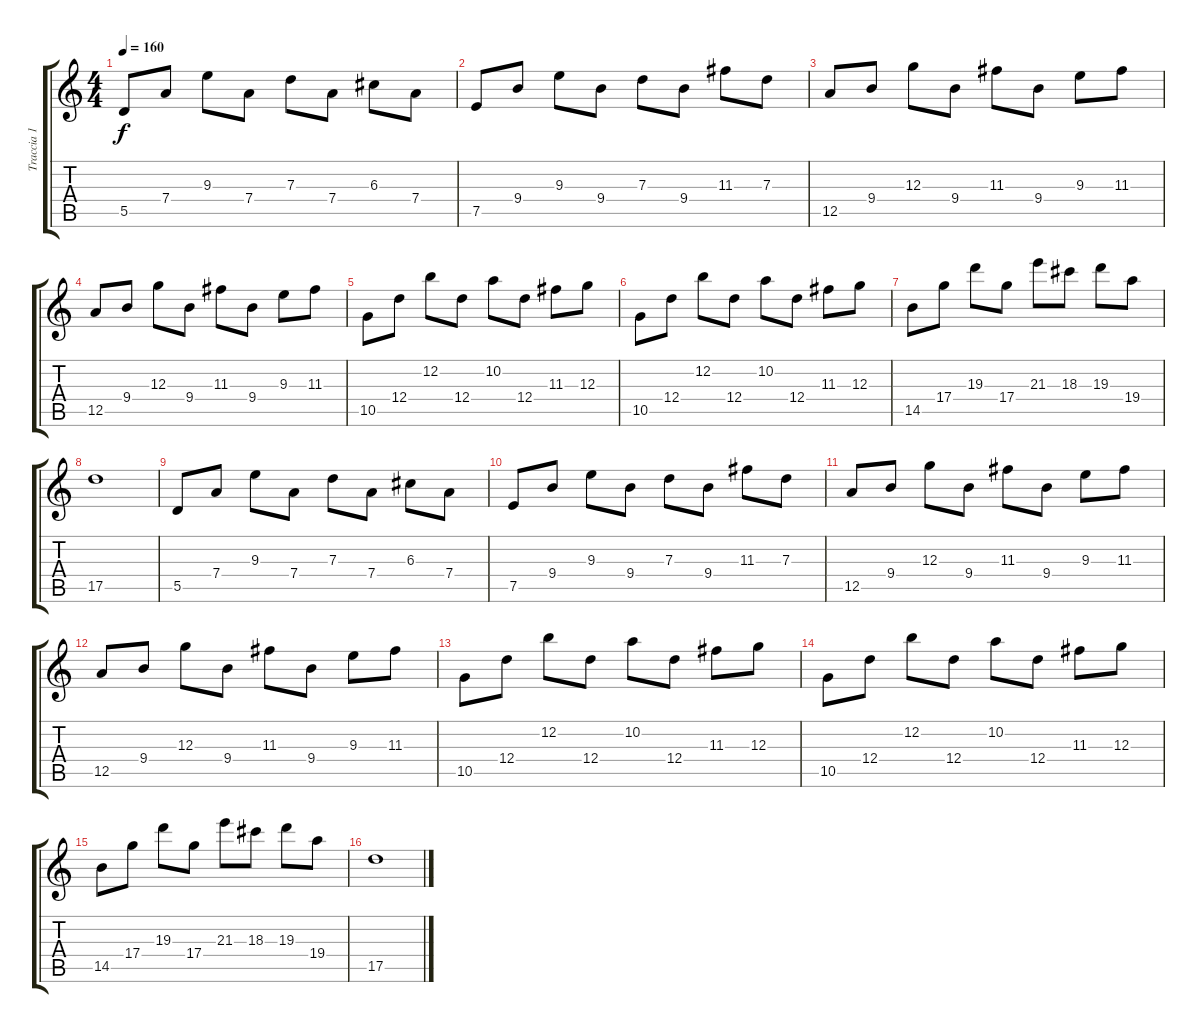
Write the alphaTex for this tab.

\track ("Traccia 1" "Traccia 1") {instrument synthbass1}
\staff {score tabs}
\tuning (E4 B3 G3 D3 A2 E2) {hide}
\ts (4 4)
\tempo 160
\clef g2
\ks c
5.5.8{dy f volume 15} 7.4.8 9.3.8 7.4.8 7.3.8 7.4.8 6.3.8 7.4.8 |
7.5.8{volume 0} 9.4.8 9.3.8 9.4.8 7.3.8 9.4.8 11.3.8 7.3.8 |
12.5.8{volume 13} 9.4.8 12.3.8 9.4.8 11.3.8 9.4.8 9.3.8 11.3.8 |
12.5.8{volume 0} 9.4.8 12.3.8 9.4.8 11.3.8 9.4.8 9.3.8 11.3.8 |
10.5.8{volume 11} 12.4.8 12.2.8 12.4.8 10.2.8 12.4.8 11.3.8 12.3.8 |
10.5.8{volume 0} 12.4.8 12.2.8 12.4.8 10.2.8 12.4.8 11.3.8 12.3.8 |
14.5.8{volume 9} 17.4.8 19.3.8 17.4.8 21.3.8 18.3.8 19.3.8 19.4.8 |
17.5.1{volume 8} |
5.5.8{volume 7} 7.4.8 9.3.8 7.4.8 7.3.8 7.4.8 6.3.8 7.4.8 |
7.5.8{volume 0} 9.4.8 9.3.8 9.4.8 7.3.8 9.4.8 11.3.8 7.3.8 |
12.5.8{volume 5} 9.4.8 12.3.8 9.4.8 11.3.8 9.4.8 9.3.8 11.3.8 |
12.5.8{volume 0} 9.4.8 12.3.8 9.4.8 11.3.8 9.4.8 9.3.8 11.3.8 |
10.5.8{volume 3} 12.4.8 12.2.8 12.4.8 10.2.8 12.4.8 11.3.8 12.3.8 |
10.5.8{volume 0} 12.4.8 12.2.8 12.4.8 10.2.8 12.4.8 11.3.8 12.3.8 |
14.5.8{volume 2} 17.4.8 19.3.8 17.4.8 21.3.8 18.3.8 19.3.8 19.4.8 |
17.5.1{volume 3}
